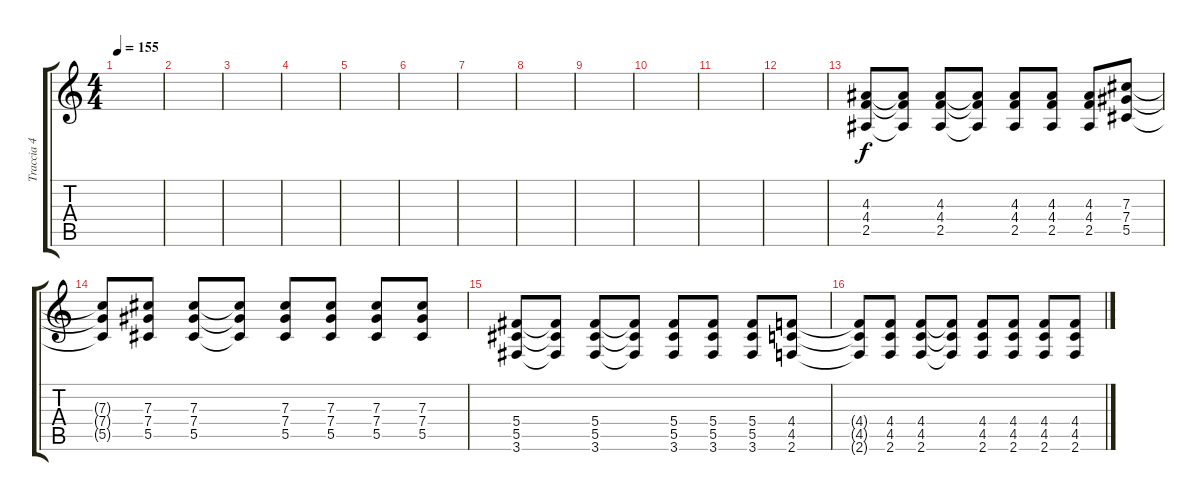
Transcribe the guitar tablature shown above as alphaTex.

\track ("Traccia 4" "Traccia 4") {instrument acousticguitarsteel}
\staff {score tabs}
\tuning (Eb4 Bb3 Gb3 Db3 Ab2 Eb2) {hide}
\ts (4 4)
\tempo 155
\clef g2
\ks c
|
|
|
|
|
|
|
|
|
|
|
|
(4.3 4.4 2.5).8 (4.3{t} 4.4{t} 2.5{t}).8 (4.3 4.4 2.5).8 (4.3{t} 4.4{t} 2.5{t}).8 (4.3 4.4 2.5).8 (4.3 4.4 2.5).8 (4.3 4.4 2.5).8 (7.3 7.4 5.5).8 |
(7.3{t} 7.4{t} 5.5{t}).8 (7.3 7.4 5.5).8 (7.3 7.4 5.5).8 (7.3{t} 7.4{t} 5.5{t}).8 (7.3 7.4 5.5).8 (7.3 7.4 5.5).8 (7.3 7.4 5.5).8 (7.3 7.4 5.5).8 |
(5.4 5.5 3.6).8 (5.4{t} 5.5{t} 3.6{t}).8 (5.4 5.5 3.6).8 (5.4{t} 5.5{t} 3.6{t}).8 (5.4 5.5 3.6).8 (5.4 5.5 3.6).8 (5.4 5.5 3.6).8 (4.4 4.5 2.6).8 |
(4.4{t} 4.5{t} 2.6{t}).8 (4.4 4.5 2.6).8 (4.4 4.5 2.6).8 (4.4{t} 4.5{t} 2.6{t}).8 (4.4 4.5 2.6).8 (4.4 4.5 2.6).8 (4.4 4.5 2.6).8 (4.4 4.5 2.6).8
